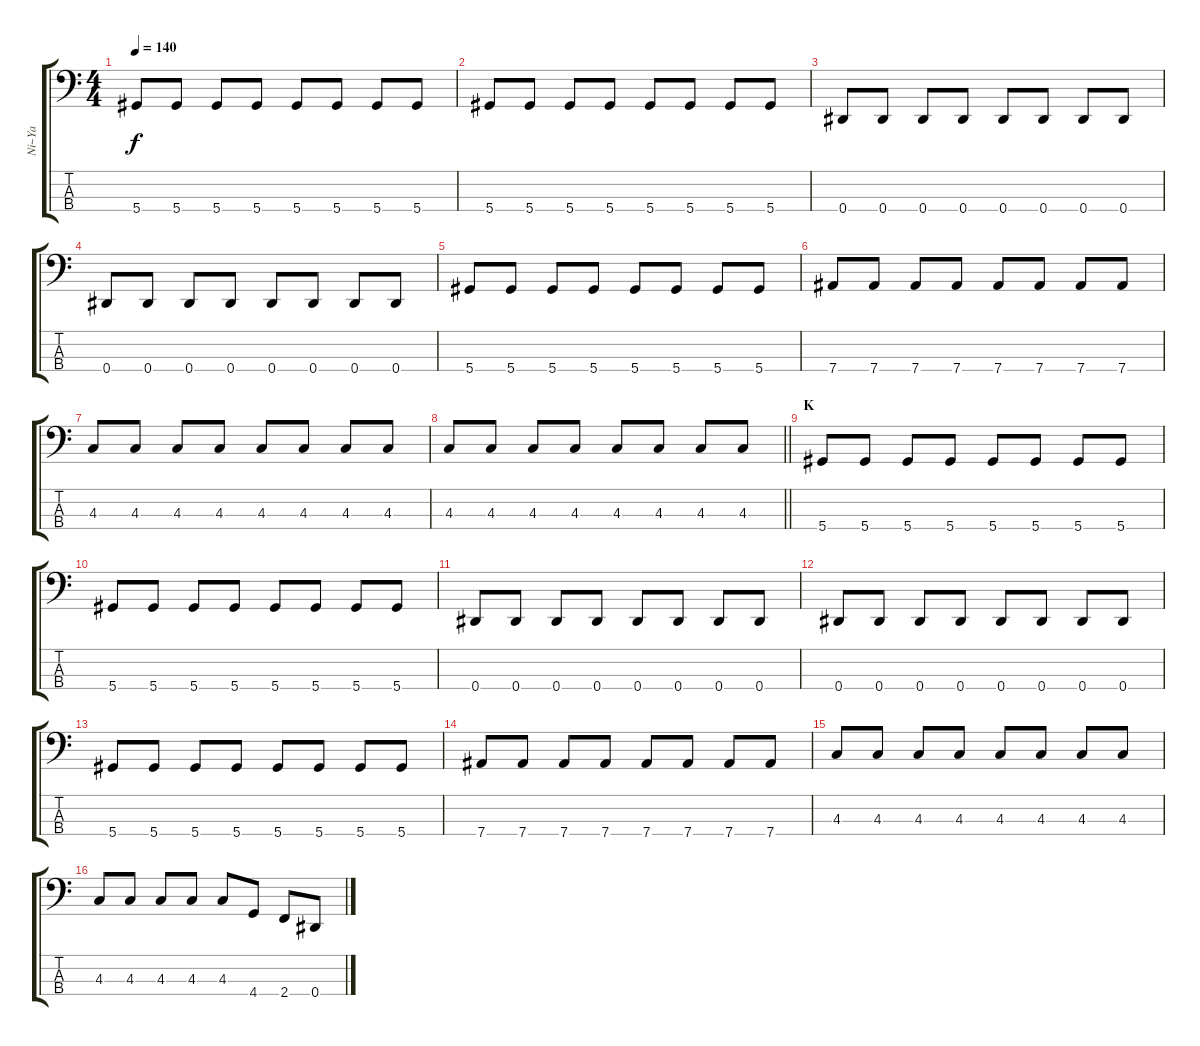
\track ("Ni~Ya" "Ni~Ya") {instrument electricbasspick}
\staff {score tabs}
\tuning (Gb2 Db2 Ab1 Eb1) {hide}
\ts (4 4)
\tempo 140
\clef f4
\ks c
5.4.8{dy f} 5.4.8 5.4.8 5.4.8 5.4.8 5.4.8 5.4.8 5.4.8 |
5.4.8 5.4.8 5.4.8 5.4.8 5.4.8 5.4.8 5.4.8 5.4.8 |
0.4.8 0.4.8 0.4.8 0.4.8 0.4.8 0.4.8 0.4.8 0.4.8 |
0.4.8 0.4.8 0.4.8 0.4.8 0.4.8 0.4.8 0.4.8 0.4.8 |
5.4.8 5.4.8 5.4.8 5.4.8 5.4.8 5.4.8 5.4.8 5.4.8 |
7.4.8 7.4.8 7.4.8 7.4.8 7.4.8 7.4.8 7.4.8 7.4.8 |
4.3.8 4.3.8 4.3.8 4.3.8 4.3.8 4.3.8 4.3.8 4.3.8 |
\barLineRight lightlight
4.3.8 4.3.8 4.3.8 4.3.8 4.3.8 4.3.8 4.3.8 4.3.8 |
\section ("" "K")
5.4.8 5.4.8 5.4.8 5.4.8 5.4.8 5.4.8 5.4.8 5.4.8 |
5.4.8 5.4.8 5.4.8 5.4.8 5.4.8 5.4.8 5.4.8 5.4.8 |
0.4.8 0.4.8 0.4.8 0.4.8 0.4.8 0.4.8 0.4.8 0.4.8 |
0.4.8 0.4.8 0.4.8 0.4.8 0.4.8 0.4.8 0.4.8 0.4.8 |
5.4.8 5.4.8 5.4.8 5.4.8 5.4.8 5.4.8 5.4.8 5.4.8 |
7.4.8 7.4.8 7.4.8 7.4.8 7.4.8 7.4.8 7.4.8 7.4.8 |
4.3.8 4.3.8 4.3.8 4.3.8 4.3.8 4.3.8 4.3.8 4.3.8 |
4.3.8 4.3.8 4.3.8 4.3.8 4.3.8 4.4.8 2.4.8 0.4.8
